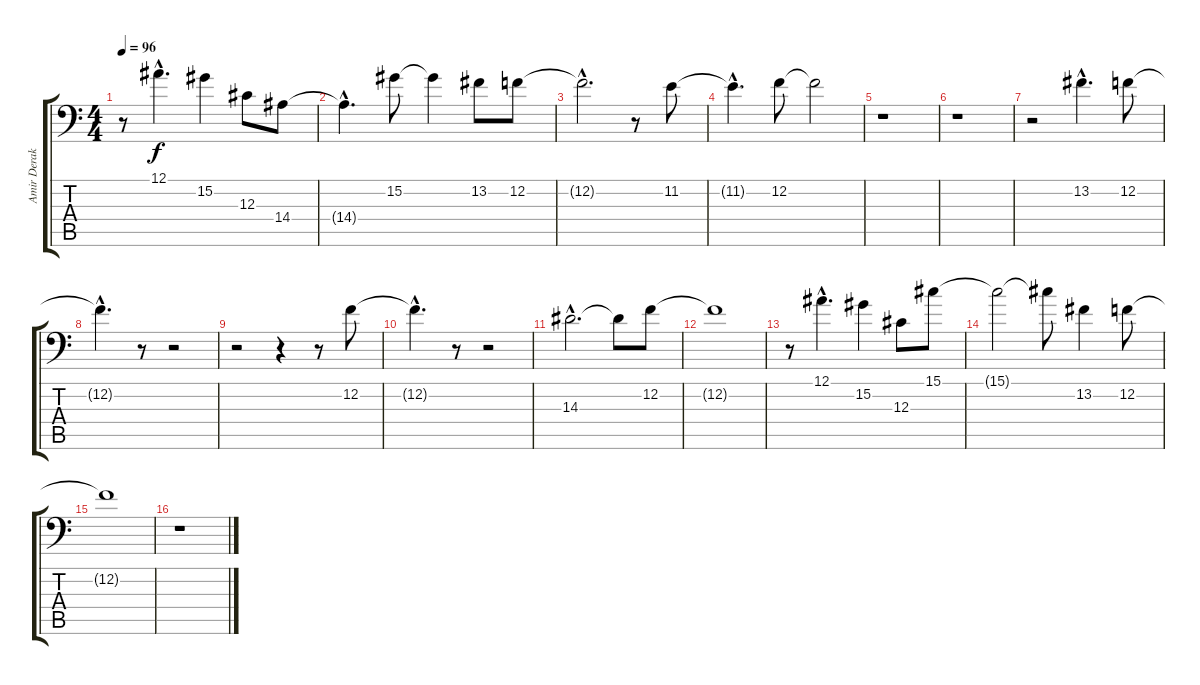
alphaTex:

\track ("Amir Derakh (Synth) 3" "Amir Derak") {instrument lead1square}
\staff {score tabs}
\tuning (Bb3 F3 Db3 Ab2 Eb2 Bb1) {hide}
\ts (4 4)
\tempo 96
\clef f4
\ks c
r.8{dy f} 12.1{hac}.4{d} 15.2.4 12.3.8 14.4.8 |
14.4{hac t}.4{d} 15.2.8 15.2{t}.4 13.2.8 12.2.8 |
12.2{hac t}.2{d} r.8 11.2.8 |
11.2{hac t}.4{d} 12.2.8 12.2{t}.2 |
r.1 |
r.1 |
r.2 13.2{hac}.4{d} 12.2.8 |
12.2{hac t}.4{d} r.8 r.2 |
r.2 r.4 r.8 12.2.8 |
12.2{hac t}.4{d} r.8 r.2 |
14.3{hac}.2{d} 14.3{t}.8 12.2.8 |
12.2{t}.1 |
r.8 12.1{hac}.4{d} 15.2.4 12.3.8 15.1.8 |
15.1{t}.2 15.1{t}.8 13.2.4 12.2.8 |
12.2{t}.1 |
r.1
